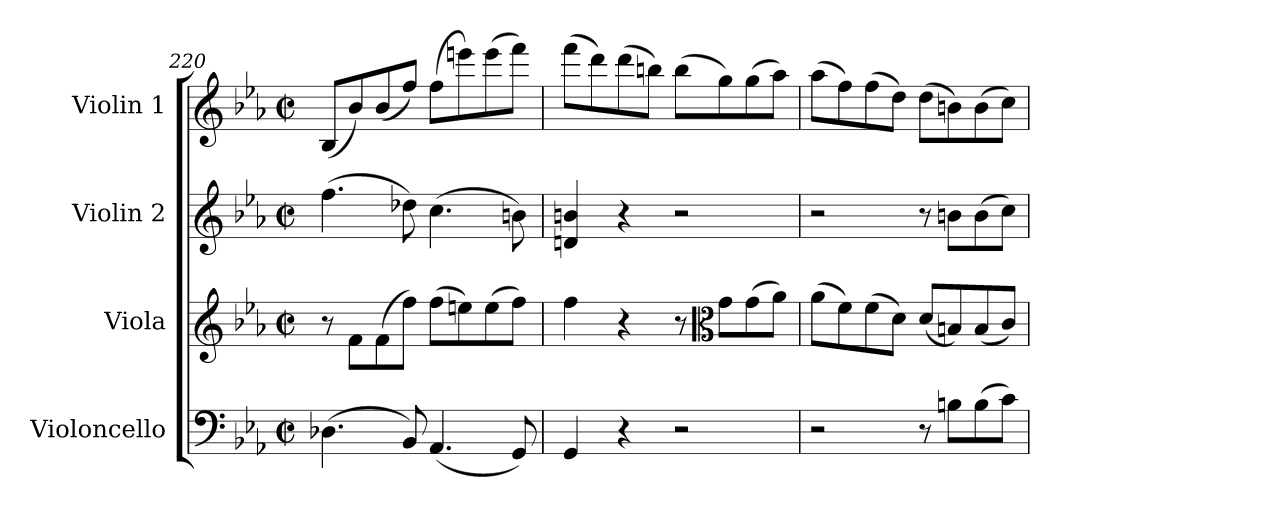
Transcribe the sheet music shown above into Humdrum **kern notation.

**kern	**kern	**kern	**kern
*part4	*part3	*part2	*part1
*staff4	*staff3	*staff2	*staff1
*I"Violoncello	*I"Viola	*I"Violin 2	*I"Violin 1
*I'Vc	*I'Vla	*I'Vln	*I'Vln
*clefF4	*clefG2	*clefG2	*clefG2
*k[b-e-a-]	*k[b-e-a-]	*k[b-e-a-]	*k[b-e-a-]
*M2/2	*M2/2	*M2/2	*M2/2
*met(c|)	*met(c|)	*met(c|)	*met(c|)
=220	=220	=220	=220
(4.D-X\	8r	(4.ff\	(8B-/L
.	8f\L	.	8b-/)
.	(8f\	.	(8b-/
8BB-/)	8ff\J)	8dd-X\)	8ff/J)
(4.AA-/	(8ff\L	(4.cc\	(8ff\L
.	8een\)	.	8eeen\)
.	(8ee\	.	(8eee\
8GG/)	8ff\J)	8bn\)	8fff\J)
=221	=221	=221	=221
4GG/	4ff\	4dn/ 4bn/	(8fff\L
.	.	.	8ddd\)
4r	4r	4r	(8ddd\
.	.	.	8bbn\J)
2r	8r	2r	(8bb\L
*	*clefC3	*	*
.	8g\L	.	8gg\)
.	(8g\	.	(8gg\
.	8a-\J)	.	8aa-\J)
!!LO:LB:g=z
=222	=222	=222	=222
2r	(8a-\L	2r	(8aa-\L
.	8f\)	.	8ff\)
.	(8f\	.	(8ff\
.	8d\J)	.	8dd\J)
8r	(8d/L	8r	(8dd\L
8Bn\L	8Bn/)	8bn\L	8bn\)
(8B\	(8B/	(8b\	(8b\
8c\J)	8c/J)	8cc\J)	8cc\J)
=	=	=	=
*-	*-	*-	*-
